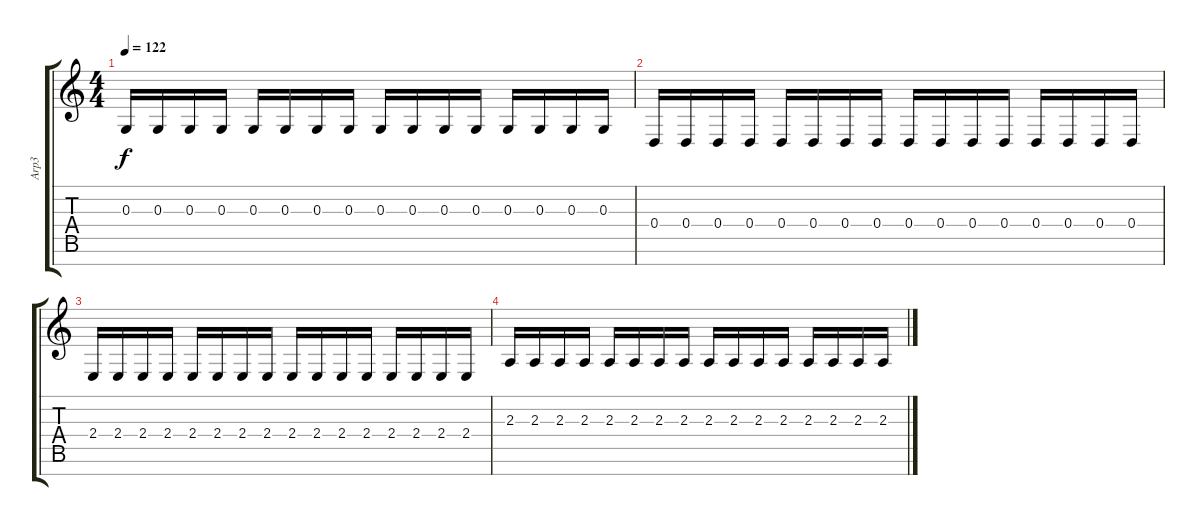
\track ("Arp3" "Arp3") {instrument pad1newage}
\staff {score tabs}
\tuning (E4 B3 G3 D3 A2 E2 B1) {hide}
\ts (4 4)
\tempo 122
\clef g2
\ks c
0.3.16{dy f} 0.3.16 0.3.16 0.3.16 0.3.16 0.3.16 0.3.16 0.3.16 0.3.16 0.3.16 0.3.16 0.3.16 0.3.16 0.3.16 0.3.16 0.3.16 |
0.4.16 0.4.16 0.4.16 0.4.16 0.4.16 0.4.16 0.4.16 0.4.16 0.4.16 0.4.16 0.4.16 0.4.16 0.4.16 0.4.16 0.4.16 0.4.16 |
2.4.16 2.4.16 2.4.16 2.4.16 2.4.16 2.4.16 2.4.16 2.4.16 2.4.16 2.4.16 2.4.16 2.4.16 2.4.16 2.4.16 2.4.16 2.4.16 |
2.3.16 2.3.16 2.3.16 2.3.16 2.3.16 2.3.16 2.3.16 2.3.16 2.3.16 2.3.16 2.3.16 2.3.16 2.3.16 2.3.16 2.3.16 2.3.16
